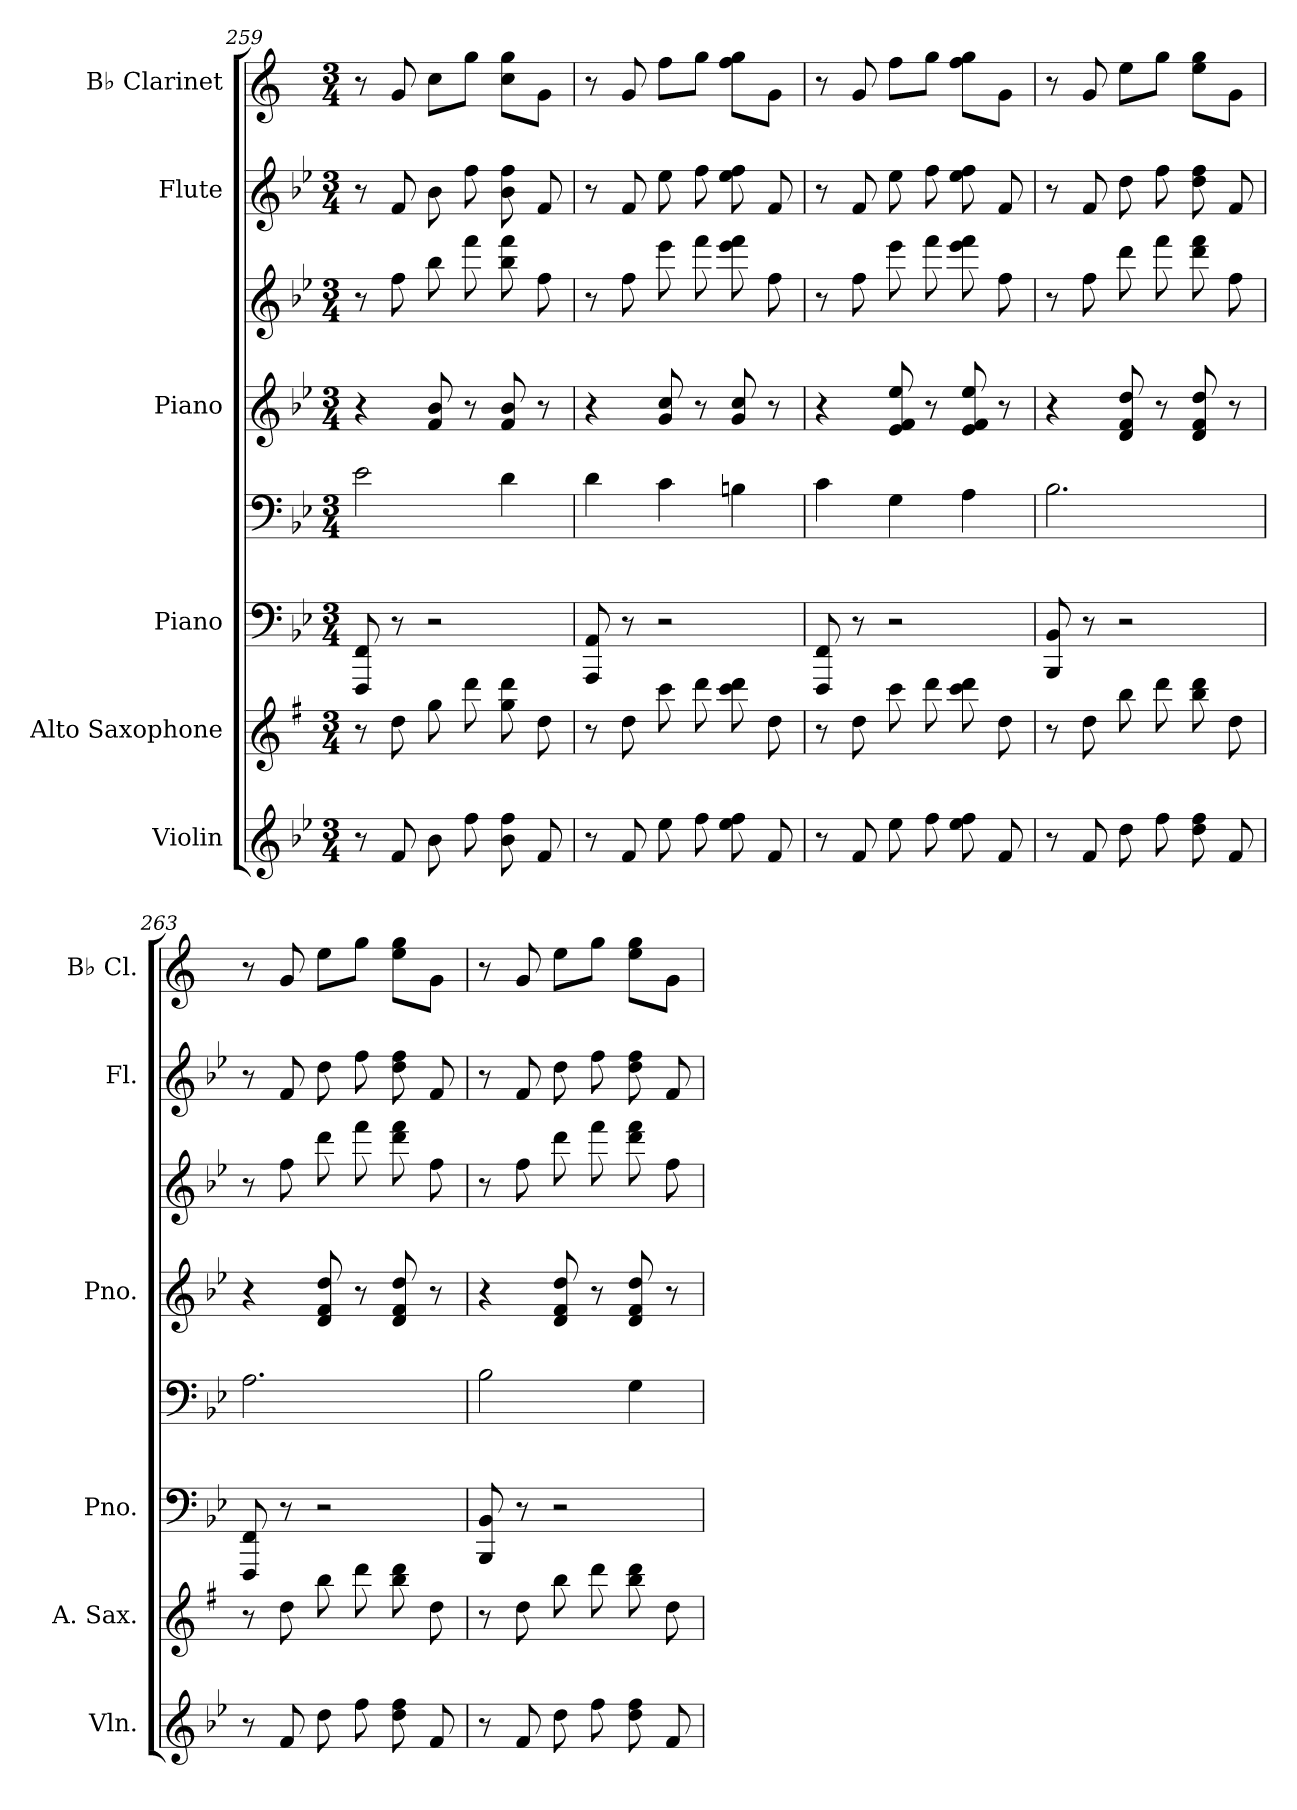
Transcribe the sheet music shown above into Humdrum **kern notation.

**kern	**kern	**kern	**kern	**kern	**kern	**kern	**kern
*part6	*part5	*part4	*part4	*part3	*part3	*part2	*part1
*staff8	*staff7	*staff6	*staff5	*staff4	*staff3	*staff2	*staff1
*I"Violin	*I"Alto Saxophone	*I"Piano	*	*I"Piano	*	*I"Flute	*I"B♭ Clarinet
*I'Vln.	*I'A. Sax.	*I'Pno.	*	*I'Pno.	*	*I'Fl.	*I'B♭ Cl.
!!LO:LB:g=z
*clefG2	*clefG2	*clefF4	*clefF4	*clefG2	*clefG2	*clefG2	*clefG2
*	*ITrd5c9	*	*	*	*	*	*ITrd1c2
*k[b-e-]	*k[b-e-]	*k[b-e-]	*k[b-e-]	*k[b-e-]	*k[b-e-]	*k[b-e-]	*k[b-e-]
*M3/4	*M3/4	*M3/4	*M3/4	*M3/4	*M3/4	*M3/4	*M3/4
=259	=259	=259	=259	=259	=259	=259	=259
8r	8r	8FFF/ 8FF/	2e-\	4r	8r	8r	8r
8f/	8f\	8r	.	.	8ff\	8f/	8f/
8b-\	8b-\	2r	.	8f/ 8b-/	8bb-\	8b-\	8b-\L
8ff\	8ff\	.	.	8r	8fff\	8ff\	8ff\J
8b-\ 8ff\	8b-\ 8ff\	.	4d\	8f/ 8b-/	8bb-\ 8fff\	8b-\ 8ff\	8b-\ 8ff\L
8f/	8f\	.	.	8r	8ff\	8f/	8f\J
=260	=260	=260	=260	=260	=260	=260	=260
8r	8r	8AAA/ 8AA/	4d\	4r	8r	8r	8r
8f/	8f\	8r	.	.	8ff\	8f/	8f/
8ee-\	8ee-\	2r	4c\	8g/ 8cc/	8eee-\	8ee-\	8ee-\L
8ff\	8ff\	.	.	8r	8fff\	8ff\	8ff\J
8ee-\ 8ff\	8ee-\ 8ff\	.	4Bn\	8g/ 8cc/	8eee-\ 8fff\	8ee-\ 8ff\	8ee-\ 8ff\L
8f/	8f\	.	.	8r	8ff\	8f/	8f\J
=261	=261	=261	=261	=261	=261	=261	=261
8r	8r	8FFF/ 8FF/	4c\	4r	8r	8r	8r
8f/	8f\	8r	.	.	8ff\	8f/	8f/
8ee-\	8ee-\	2r	4G\	8e-/ 8f/ 8ee-/	8eee-\	8ee-\	8ee-\L
8ff\	8ff\	.	.	8r	8fff\	8ff\	8ff\J
8ee-\ 8ff\	8ee-\ 8ff\	.	4A\	8e-/ 8f/ 8ee-/	8eee-\ 8fff\	8ee-\ 8ff\	8ee-\ 8ff\L
8f/	8f\	.	.	8r	8ff\	8f/	8f\J
=262	=262	=262	=262	=262	=262	=262	=262
8r	8r	8BBB-/ 8BB-/	2.B-\	4r	8r	8r	8r
8f/	8f\	8r	.	.	8ff\	8f/	8f/
8dd\	8dd\	2r	.	8d/ 8f/ 8dd/	8ddd\	8dd\	8dd\L
8ff\	8ff\	.	.	8r	8fff\	8ff\	8ff\J
8dd\ 8ff\	8dd\ 8ff\	.	.	8d/ 8f/ 8dd/	8ddd\ 8fff\	8dd\ 8ff\	8dd\ 8ff\L
8f/	8f\	.	.	8r	8ff\	8f/	8f\J
=263	=263	=263	=263	=263	=263	=263	=263
8r	8r	8FFF/ 8FF/	2.A\	4r	8r	8r	8r
8f/	8f\	8r	.	.	8ff\	8f/	8f/
8dd\	8dd\	2r	.	8d/ 8f/ 8dd/	8ddd\	8dd\	8dd\L
8ff\	8ff\	.	.	8r	8fff\	8ff\	8ff\J
8dd\ 8ff\	8dd\ 8ff\	.	.	8d/ 8f/ 8dd/	8ddd\ 8fff\	8dd\ 8ff\	8dd\ 8ff\L
8f/	8f\	.	.	8r	8ff\	8f/	8f\J
=264	=264	=264	=264	=264	=264	=264	=264
8r	8r	8BBB-/ 8BB-/	2B-\	4r	8r	8r	8r
8f/	8f\	8r	.	.	8ff\	8f/	8f/
8dd\	8dd\	2r	.	8d/ 8f/ 8dd/	8ddd\	8dd\	8dd\L
8ff\	8ff\	.	.	8r	8fff\	8ff\	8ff\J
8dd\ 8ff\	8dd\ 8ff\	.	4G\	8d/ 8f/ 8dd/	8ddd\ 8fff\	8dd\ 8ff\	8dd\ 8ff\L
8f/	8f\	.	.	8r	8ff\	8f/	8f\J
=	=	=	=	=	=	=	=
*-	*-	*-	*-	*-	*-	*-	*-
